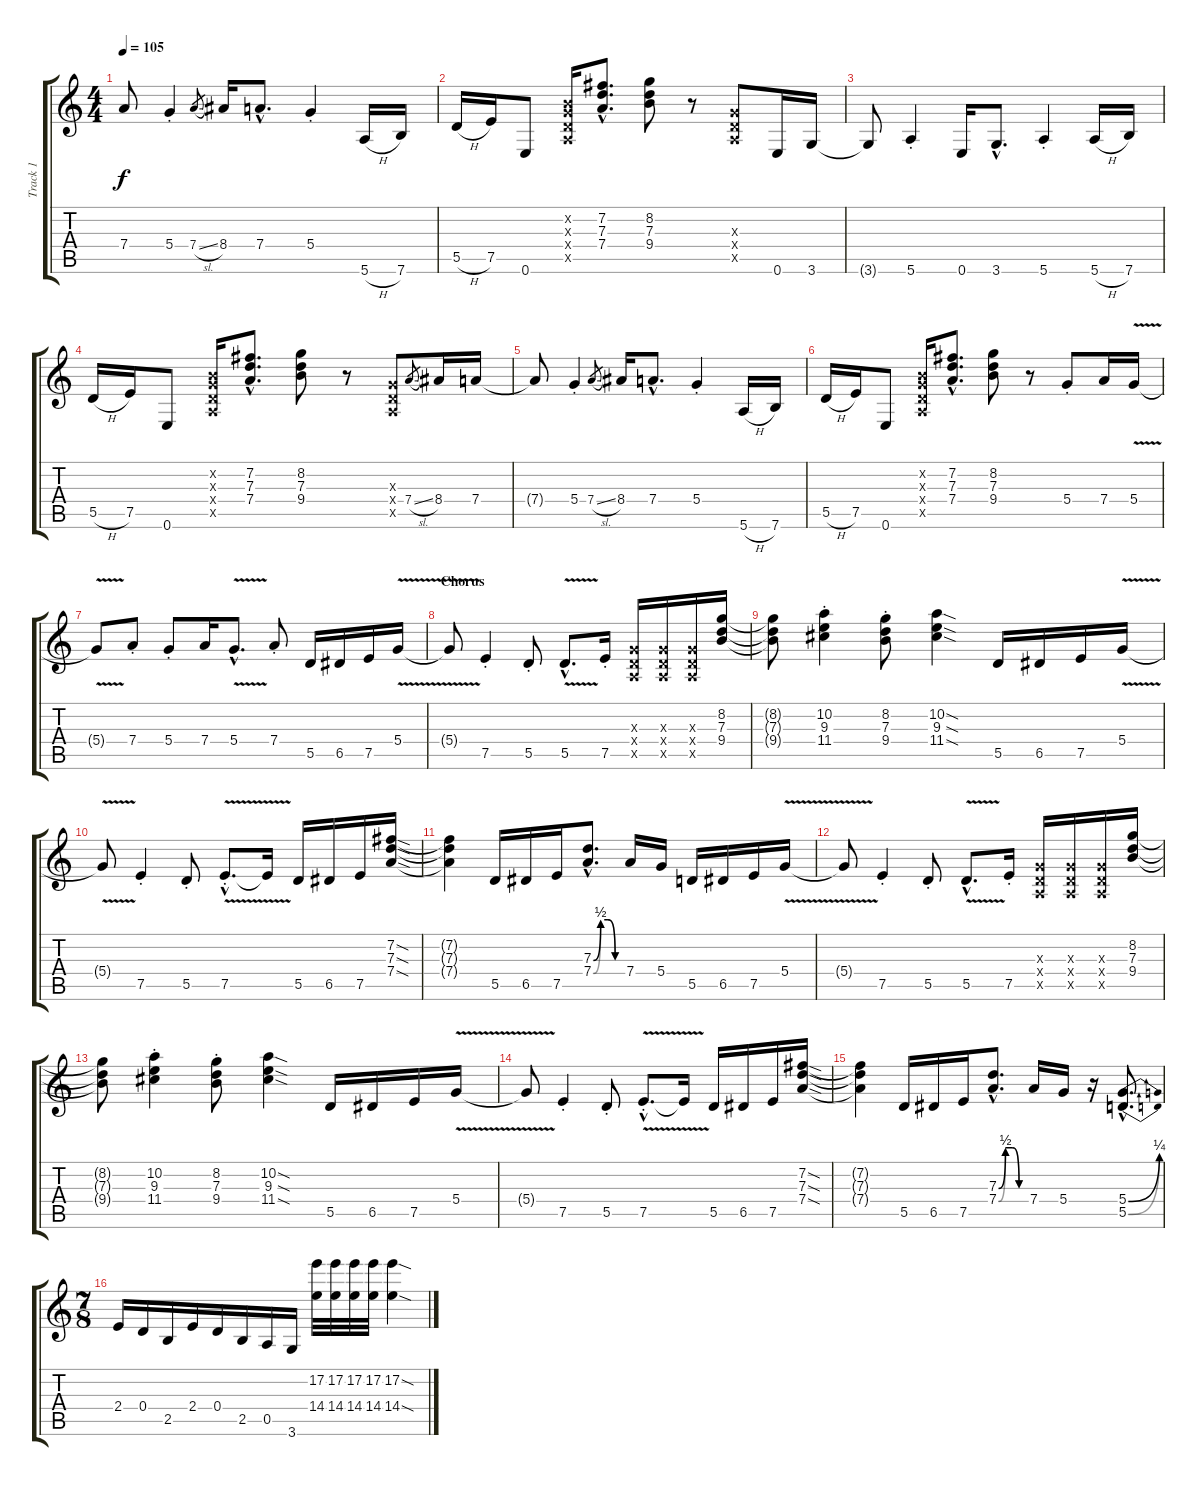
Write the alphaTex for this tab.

\track ("Track 1" "Track 1") {instrument overdrivenguitar}
\staff {score tabs}
\tuning (E4 B3 G3 D3 A2 E2) {hide}
\ts (4 4)
\tempo 105
\clef g2
\ks c
7.4{t}.8{dy f} 5.4{st}.4 7.4{sl}.8{gr} 8.4.16 7.4{hac}.8{d} 5.4{st}.4 5.6{h}.16 7.6.16 |
5.5{h}.16 7.5.16 0.6.8 (0.2{x} 0.3{x} 0.4{x} 0.5{x}).16 (7.2{hac} 7.3{hac} 7.4{hac}).8{d} (8.2 7.3 9.4).8 r.8 (0.3{x} 0.4{x} 0.5{x}).8 0.6.16 3.6.16 |
3.6{t}.8 5.6{st}.4 0.6.16 3.6{hac}.8{d} 5.6{st}.4 5.6{h}.16 7.6.16 |
5.5{h}.16 7.5.16 0.6.8 (0.2{x} 0.3{x} 0.4{x} 0.5{x}).16 (7.2{hac} 7.3{hac} 7.4{hac}).8{d} (8.2 7.3 9.4).8 r.8 (0.3{x} 0.4{x} 0.5{x}).8 7.4{sl}.8{gr} 8.4.16 7.4.16 |
7.4{t}.8 5.4{st}.4 7.4{sl}.8{gr} 8.4.16 7.4{hac}.8{d} 5.4{st}.4 5.6{h}.16 7.6.16 |
5.5{h}.16 7.5.16 0.6.8 (0.2{x} 0.3{x} 0.4{x} 0.5{x}).16 (7.2{hac} 7.3{hac} 7.4{hac}).8{d} (8.2 7.3 9.4).8 r.8 5.4{st}.8 7.4.16 5.4{v}.16 |
5.4{t}.8 7.4{st}.8 5.4{st}.8 7.4.16 5.4{v hac}.8{d} 7.4{st}.8 5.5.16 6.5.16 7.5.16 5.4{v}.16 |
\section ("" "Chorus")
5.4{t}.8{txt ""} 7.5{st}.4 5.5{st}.8 5.5{v hac}.8{d} 7.5{st}.16 (0.3{x} 0.4{x} 0.5{x}).16 (0.3{x} 0.4{x} 0.5{x}).16 (0.3{x} 0.4{x} 0.5{x}).16 (8.2 7.3 9.4).16 |
(8.2{t} 7.3{t} 9.4{t}).8 (10.2{st} 9.3{st} 11.4{st}).4 (8.2{st} 7.3{st} 9.4{st}).8 (10.2{sod} 9.3{sod} 11.4{sod}).4 5.5.16 6.5.16 7.5.16 5.4{v}.16 |
5.4{t}.8 7.5{st}.4 5.5{st}.8 7.5{v hac st}.8{d} 7.5{t}.16 5.5.16 6.5.16 7.5.16 (7.2{sod} 7.3{sod} 7.4{sod}).16 |
(7.2{t} 7.3{t} 7.4{t}).4 5.5.16 6.5.16 7.5.16 (7.3{be (custom 0 0 15 2 30 2 45 0 60 0) hac} 7.4{be (custom 0 0 15 2 30 2 45 0 60 0) hac}).8{d} 7.4.16 5.4.16 5.5.16 6.5.16 7.5.16 5.4{v}.16 |
5.4{t}.8 7.5{st}.4 5.5{st}.8 5.5{v hac}.8{d} 7.5{st}.16 (0.3{x} 0.4{x} 0.5{x}).16 (0.3{x} 0.4{x} 0.5{x}).16 (0.3{x} 0.4{x} 0.5{x}).16 (8.2 7.3 9.4).16 |
(8.2{t} 7.3{t} 9.4{t}).8 (10.2{st} 9.3{st} 11.4{st}).4 (8.2{st} 7.3{st} 9.4{st}).8 (10.2{sod} 9.3{sod} 11.4{sod}).4 5.5.16 6.5.16 7.5.16 5.4{v}.16 |
5.4{t}.8 7.5{st}.4 5.5{st}.8 7.5{v hac st}.8{d} 7.5{t}.16 5.5.16 6.5.16 7.5.16 (7.2{sod} 7.3{sod} 7.4{sod}).16 |
(7.2{t} 7.3{t} 7.4{t}).4 5.5.16 6.5.16 7.5.16 (7.3{be (custom 0 0 15 2 30 2 45 0 60 0) hac} 7.4{be (custom 0 0 15 2 30 2 45 0 60 0) hac}).8{d} 7.4.16 5.4.16 r.16 (5.4{be (bend 0 0 60 1) hac} 5.5{be (bend 0 0 60 1) hac}).8{d} |
\ts (7 8)
2.4.16 0.4.16 2.5.16 2.4.16 0.4.16 2.5.16 0.5.16 3.6.16 (17.2 14.4).32 (17.2 14.4).32 (17.2 14.4).32 (17.2 14.4).32 (17.2{sod} 14.4{sod}).4
